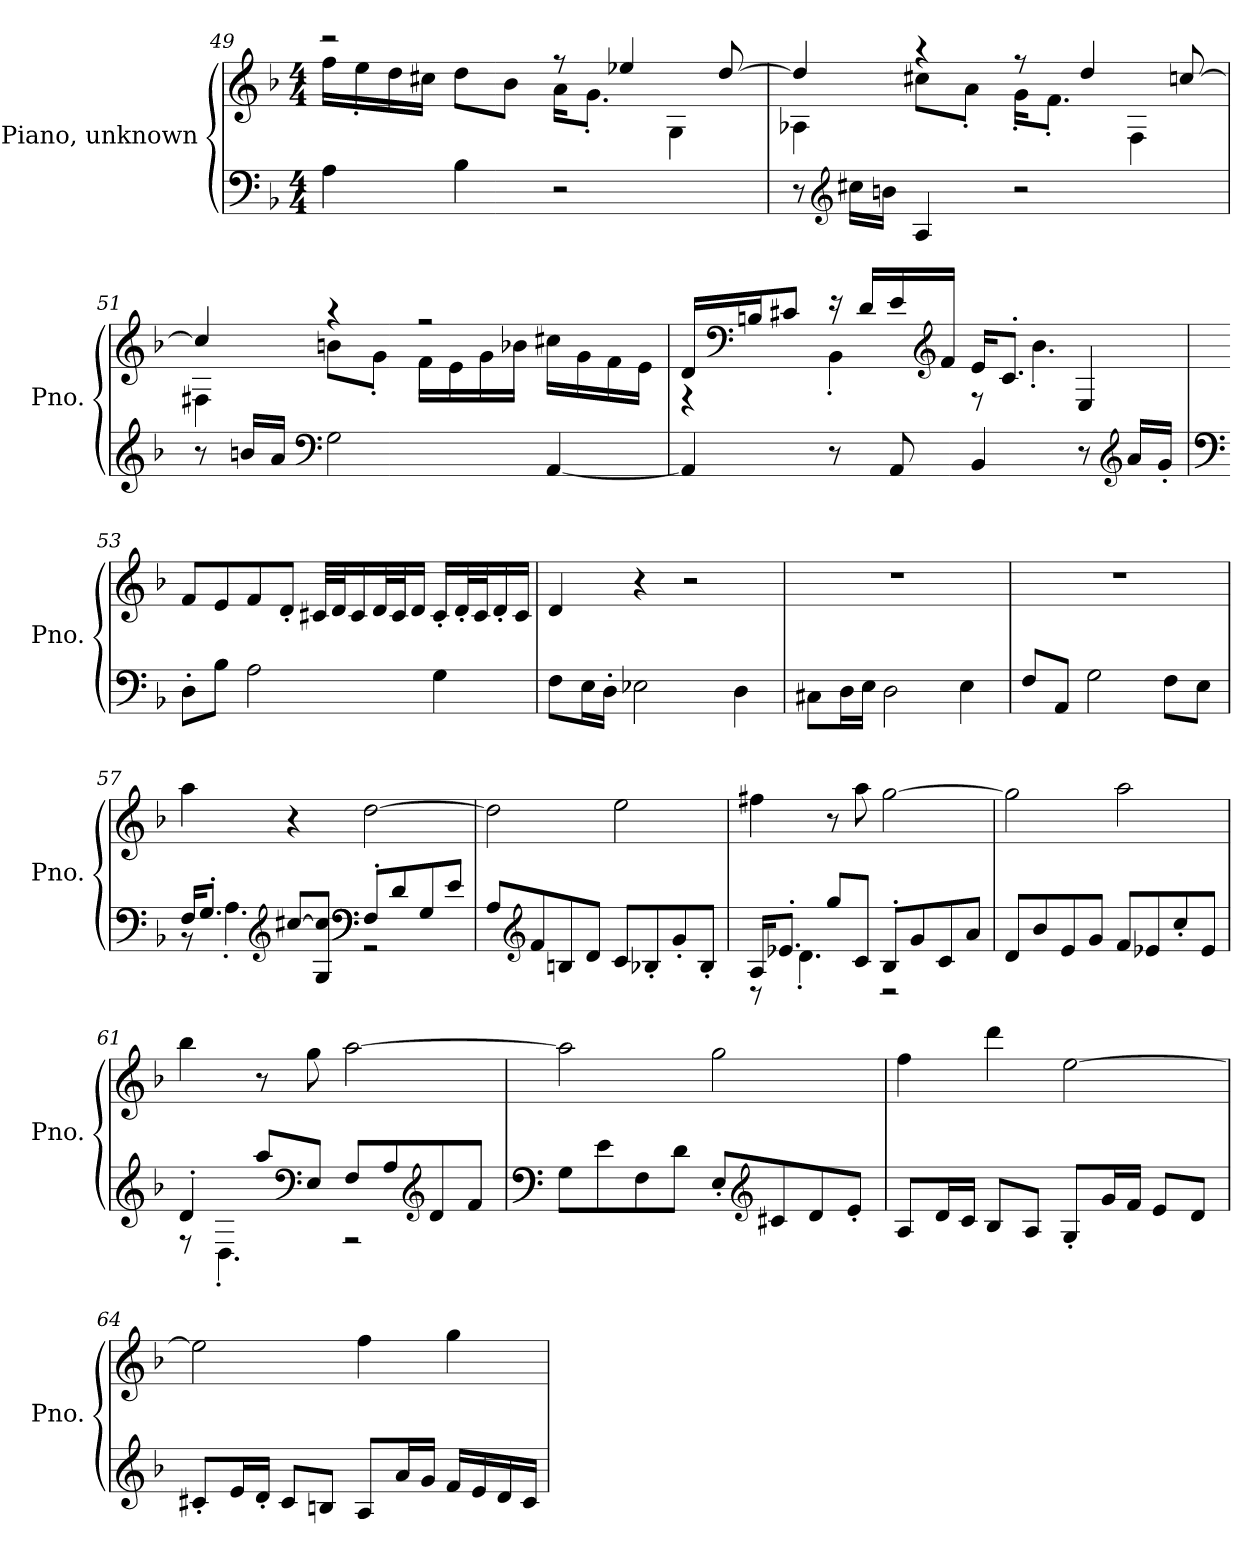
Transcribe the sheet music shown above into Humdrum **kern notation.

**kern	**kern
*part1	*part1
*staff2	*staff1
*I"Piano, unknown	*
*I'Pno.	*
*clefF4	*clefG2
*k[b-]	*k[b-]
*M4/4	*M4/4
=49	=49
*	*^
4A\	2r	16ff\LL
.	.	16ee'\
.	.	16dd\
.	.	16cc#X\JJ
4B-\	.	8dd\L
.	.	8b-\J
2r	8r	16a\KL
.	.	8.g'\J
.	4ee-X/	.
.	.	4G\
.	[8dd/	.
!!LO:LB:g=z	!!
=50	=50	=50
8r	4dd/]	4A-X\
*clefG2	*	*
16cc#X\LL	.	.
16bn\JJ	.	.
4A/	4r	8cc#X\L
.	.	8a'\J
2r	8r	16g'\KL
.	.	8.f'\J
.	4dd/	.
.	.	4F\
.	[8ccn/	.
=51	=51	=51
8r	4cc/]	4F#X\
16bn/LL	.	.
16a/JJ	.	.
*clefF4	*	*
2G\	4r	8bn\L
.	.	8g'\J
.	2r	16f\LL
.	.	16e\
.	.	16g\
.	.	16b-X\JJ
[4AA/	.	16cc#X\LL
.	.	16g\
.	.	16f\
.	.	16e\JJ
!!LO:LB:g=z	!!
=52	=52	=52
4AA/]	16d/LL	4r
*	*clefF4	*
.	16Bn/J	.
.	8c#X/J	.
8r	16r	4BB-'\
.	16d/LL	.
8AA/	16e/	.
*	*clefG2	*
.	16f/JJ	.
4BB-/	16e/KL	8r
.	8.c#'/J	.
.	.	4.b-'\
8r	4E/	.
*clefG2	*	*
16a/LL	.	.
16g'/JJ	.	.
*	*v	*v
=53	=53
*clefF4	*
8D'\L	8f/L
8B-\J	8e/
2A\	8f/
.	8d'/J
.	32c#X/LLL
.	32d/J
.	16c#/
.	32d/L
.	32c#/J
.	16d/JJ
4G\	16c#'/LL
.	32d'/L
.	32c#/J
.	16d'/
.	16c#/JJ
=54	=54
8F\L	4d/
16E\L	.
16D'\JJ	.
2E-X\	4r
.	2r
4D\	.
!!LO:LB:g=z
=55	=55
8C#X\L	1r
16D\L	.
16E\JJ	.
2D\	.
4E\	.
=56	=56
8F/L	1r
8AA/J	.
2G\	.
8F\L	.
8E\J	.
=57	=57
*^	*
16F/KL	8r	4aa\
8.G'/J	.	.
.	4.A'\	.
*clefG2	*	*
[8cc#X/L	.	4r
8G/ 8cc#/]J	.	.
*clefF4	*	*
8F'/L	2r	[2dd\
8d/	.	.
8G/	.	.
8e/J	.	.
*v	*v	*
=58	=58
8A/L	2dd\]
*clefG2	*
8f/	.
8Bn/	.
8d/J	.
8c/L	2ee\
8B-X'/	.
8g'/	.
8B-'/J	.
!!LO:LB:g=z
=59	=59
*^	*
16A/KL	8r	4ff#X\
8.e-X'/J	.	.
.	4.d'\	.
8gg/L	.	8r
8c/J	.	8aa\
8B-'/L	2r	[2gg\
8g/	.	.
8c/	.	.
8a/J	.	.
*v	*v	*
=60	=60
8d/L	2gg\]
8b-/	.
8e/	.
8g/J	.
8f/L	2aa\
8e-X/	.
8cc'/	.
8e-/J	.
=61	=61
*^	*
4d'/	8r	4bb-\
.	4.D'\	.
8aa/L	.	8r
*clefF4	*	*
8E/J	.	8gg\
8F/L	2r	[2aa\
8A/	.	.
*clefG2	*	*
8d/	.	.
8f/J	.	.
*v	*v	*
!!LO:LB:g=z
=62	=62
*clefF4	*
8G\L	2aa\]
8e\	.
8F\	.
8d\J	.
8E'/L	2gg\
*clefG2	*
8c#X/	.
8d/	.
8e'/J	.
=63	=63
8A/L	4ff\
16d/L	.
16c/JJ	.
8B-/L	4ddd\
8A/J	.
8G'/L	[2ee\
16g/L	.
16f/JJ	.
8e/L	.
8d/J	.
=64	=64
8c#X'/L	2ee\]
16e/L	.
16d'/JJ	.
8c#/L	.
8Bn/J	.
8A/L	4ff\
16a/L	.
16g/JJ	.
16f/LL	4gg\
16e/	.
16d/	.
16c#/JJ	.
=	=
*-	*-
